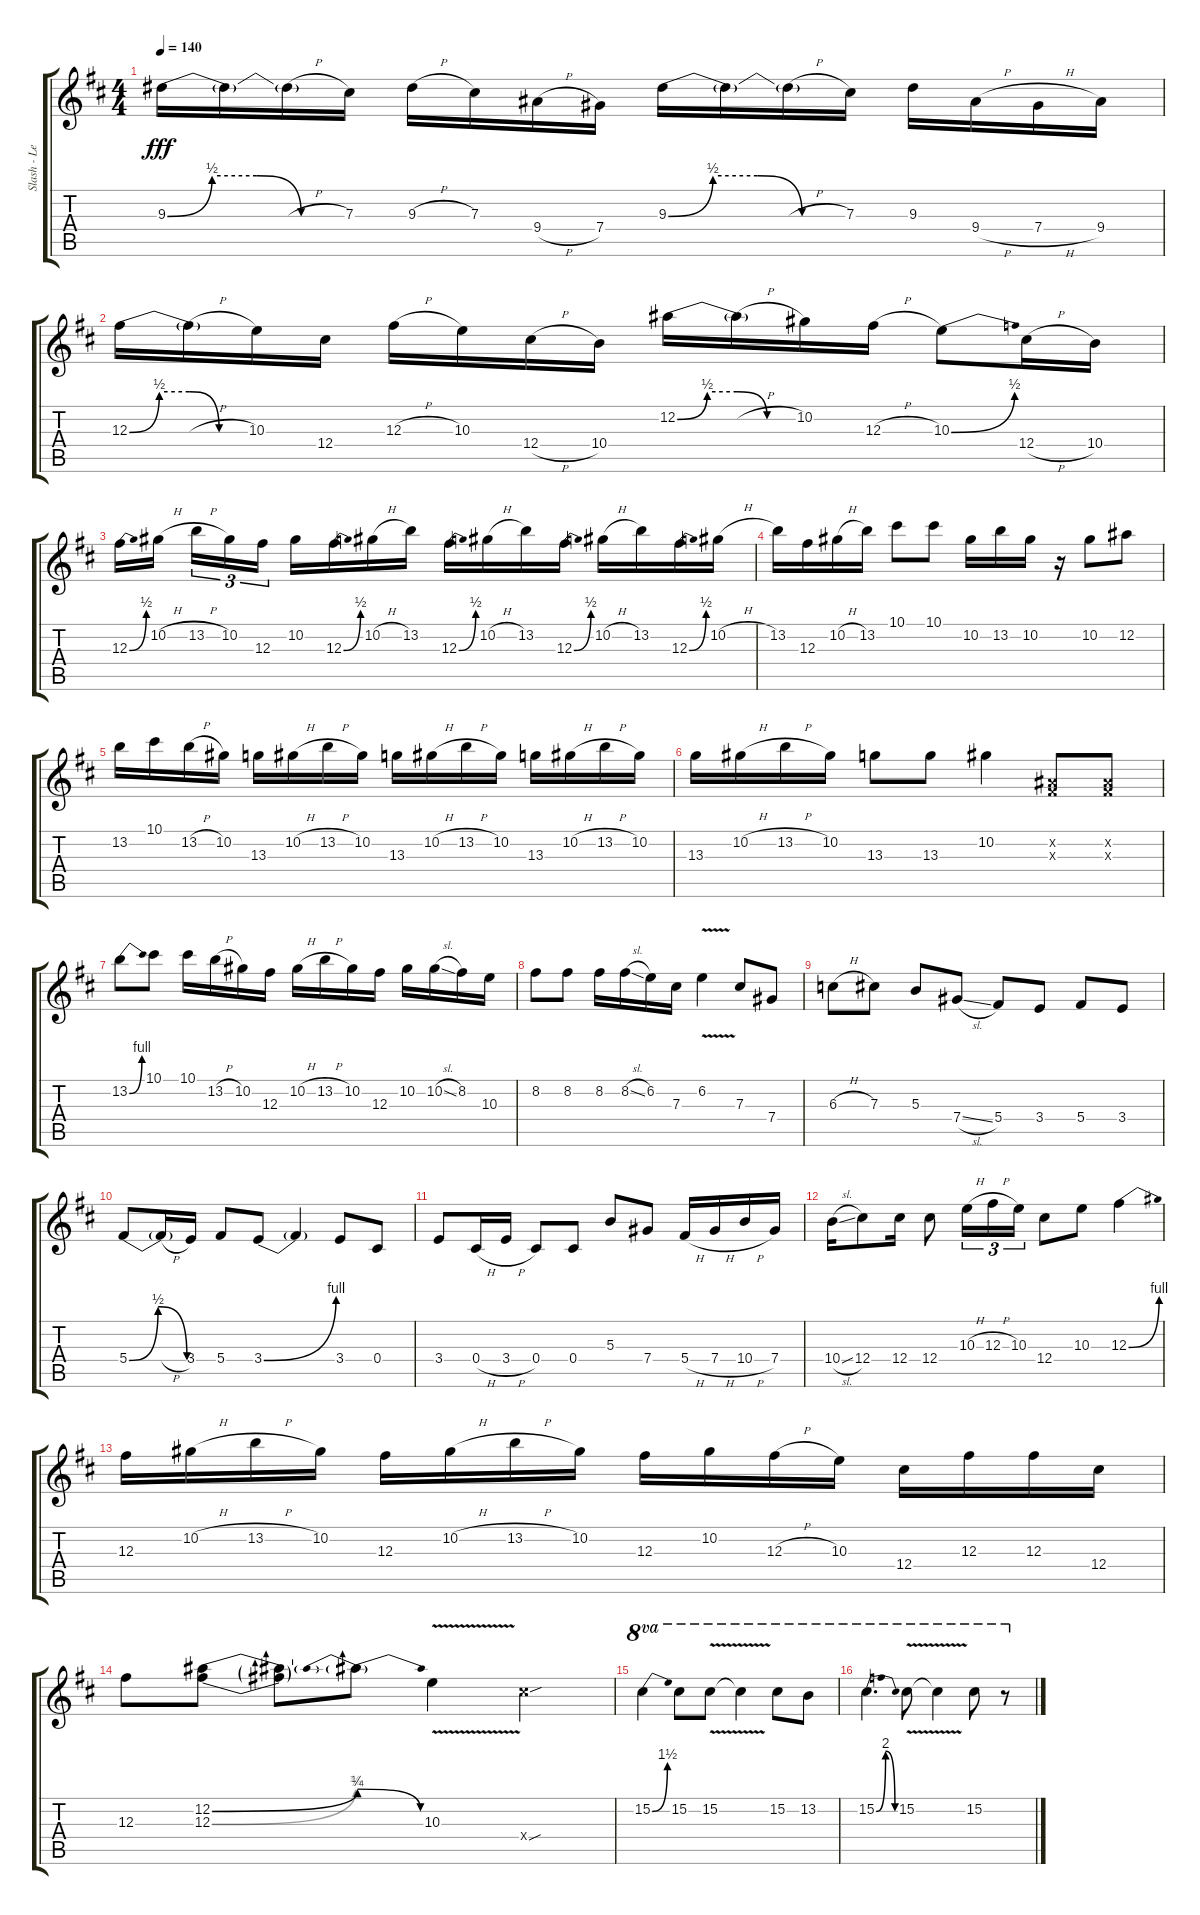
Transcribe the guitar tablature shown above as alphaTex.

\track ("Slash - Lead Guitar" "Slash - Le") {instrument distortionguitar}
\staff {score tabs}
\tuning (Eb4 Bb3 Gb3 Db3 Ab2 Eb2) {hide}
\ts (4 4)
\tempo 140
\clef g2
\ks d
9.3{be (custom 0 0 15 2 30 2 45 0 60 0)}.16{dy fff} 9.3{t}.16 9.3{h t}.16 7.3.16 9.3{h}.16 7.3.16 9.4{h}.16 7.4.16 9.3{be (custom 0 0 15 2 30 2 45 0 60 0)}.16 9.3{t}.16 9.3{h t}.16 7.3.16 9.3.16 9.4{h}.16 7.4{h}.16 9.4.16 |
12.3{be (custom 0 0 15 2 30 2 45 0 60 0)}.16 12.3{h t}.16 10.3.16 12.4.16 12.3{h}.16 10.3.16 12.4{h}.16 10.4.16 12.2{be (custom 0 0 15 2 30 2 45 0 60 0)}.16 12.2{h t}.16 10.2.16 12.3{h}.16 10.3{be (bend 0 0 60 2)}.8 12.4{h}.16 10.4.16 |
12.3{be (bend 0 0 60 2)}.16 10.2{h}.16{beam splitsecondary} 13.2{h}.16{tu (3 2)} 10.2.16{tu (3 2)} 12.3.16{tu (3 2)} 10.2.16 12.3{be (bend 0 0 60 2)}.16 10.2{h}.16 13.2.16 12.3{be (bend 0 0 60 2)}.16 10.2{h}.16 13.2.16 12.3{be (bend 0 0 60 2)}.16 10.2{h}.16 13.2.16 12.3{be (bend 0 0 60 2)}.16 10.2{h}.16 |
13.2.16 12.3.16 10.2{h}.16 13.2.16 10.1.8 10.1.8 10.2.16 13.2.16 10.2.16 r.16 10.2.8 12.2.8 |
13.2.16 10.1.16 13.2{h}.16 10.2.16 13.3.16 10.2{h}.16 13.2{h}.16 10.2.16 13.3.16 10.2{h}.16 13.2{h}.16 10.2.16 13.3.16 10.2{h}.16 13.2{h}.16 10.2.16 |
13.3.16 10.2{h}.16 13.2{h}.16 10.2.16 13.3.8 13.3.8 10.2.4 (0.2{x} 0.3{x}).8 (0.2{x} 0.3{x}).8 |
13.2{be (bend 0 0 60 4)}.8 10.1.8 10.1.16 13.2{h}.16 10.2.16 12.3.16 10.2{h}.16 13.2{h}.16 10.2.16 12.3.16 10.2.16 10.2{sl}.16 8.2.16 10.3.16 |
8.2.8 8.2.8 8.2.16 8.2{sl}.16 6.2.16 7.3.16 6.2{v}.4 7.3.8 7.4.8 |
6.3{h}.8 7.3.8 5.3.8 7.4{sl}.8 5.4.8 3.4.8 5.4.8 3.4.8 |
5.4{be (bendrelease 0 0 30 2 30 2 60 0)}.8 5.4{h t}.16 3.4.16 5.4.8 3.4{be (bend 0 0 60 4)}.8 3.4{t}.4 3.4.8 0.4.8 |
3.4.8 0.4{h}.16 3.4{h}.16 0.4.8 0.4.8 5.3.8 7.4.8 5.4{h}.16 7.4{h}.16 10.4{h}.16 7.4.16 |
10.4{sl}.16 12.4.8 12.4.16 12.4.8 10.3{h}.16{tu (3 2)} 12.3{h}.16{tu (3 2)} 10.3.16{tu (3 2)} 12.4.8 10.3.8 12.3{be (bend 0 0 60 4)}.4 |
12.3.16 10.2{h}.16 13.2{h}.16 10.2.16 12.3.16 10.2{h}.16 13.2{h}.16 10.2.16 12.3.16 10.2.16 12.3{h}.16 10.3.16 12.4.16 12.3.16 12.3.16 12.4.16 |
12.3.8 (12.2{be (bend 0 0 60 1)} 12.3{be (bend 0 0 60 1)}).8 (12.2{t} 12.3{t}).8 12.2{be (prebendrelease 0 1 60 0) t}.8 10.3{v}.4 12.4{sou x}.4 |
15.2{be (bend 0 0 60 6)}.4{ot 8va} 15.2.8{ot 8va} 15.2{v}.8{ot 8va} 15.2{t}.4{ot 8va} 15.2.8{ot 8va} 13.2.8{ot 8va} |
15.2{be (bendrelease 0 0 53 8 57 8 60 0)}.4{d ot 8va} 15.2{v}.8{ot 8va} 15.2{t}.4{ot 8va} 15.2.8{ot 8va} r.8{ot 8va}
